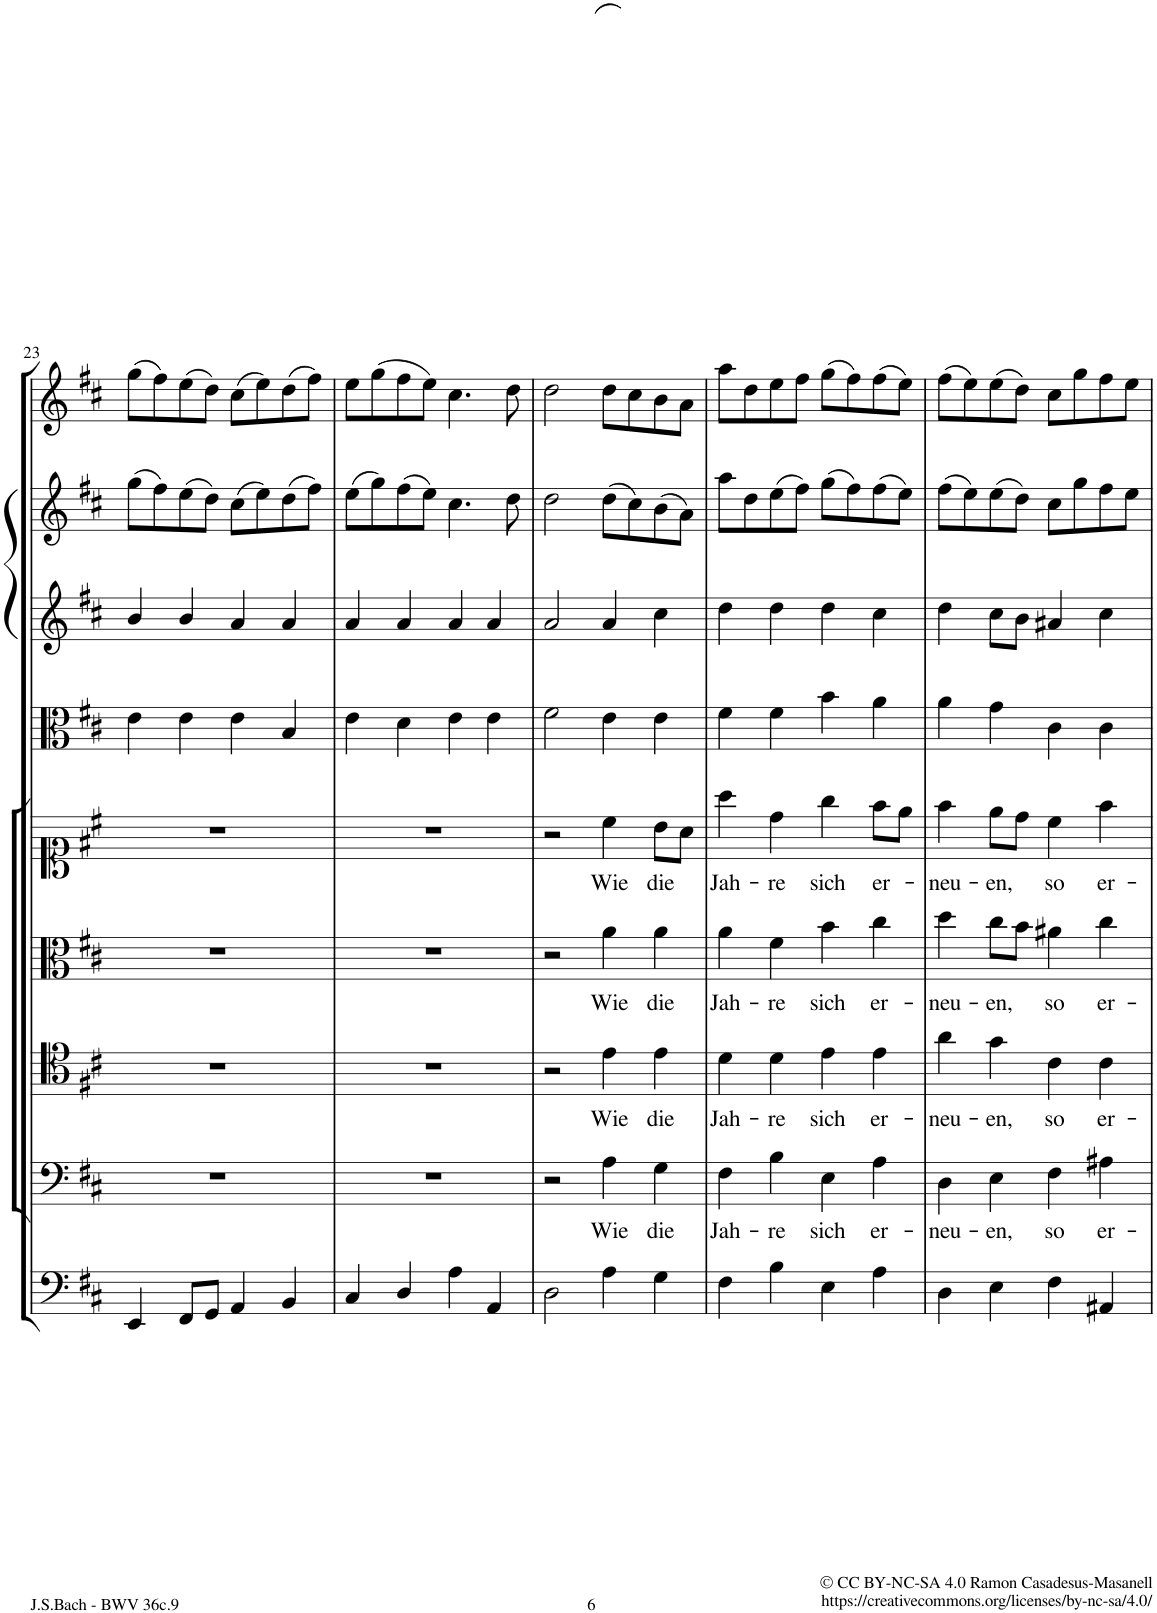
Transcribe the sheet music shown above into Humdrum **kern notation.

**kern	**kern	**text	**kern	**text	**kern	**text	**kern	**text	**kern	**kern	**kern	**kern
*part9	*part8	*part8	*part7	*part7	*part6	*part6	*part5	*part5	*part4	*part3	*part2	*part1
*staff9	*staff8	*staff8	*staff7	*staff7	*staff6	*staff6	*staff5	*staff5	*staff4	*staff3	*staff2	*staff1
*I"Continuo	*I"Basso	*	*I"Tenore	*	*I"Alto	*	*I"Soprano	*	*I"Viola	*I"Violino II	*I"Violino I	*I"Oboe d'amore
*	*	*	*	*	*	*	*	*	*I'Vla	*I'Vln	*I'Vln	*I'Ob
!!LO:PB:g=z
*clefF4	*clefF4	*	*clefC4	*	*clefC3	*	*clefC1	*	*clefC3	*clefG2	*clefG2	*clefG2
*k[f#c#]	*k[f#c#]	*	*k[f#c#]	*	*k[f#c#]	*	*k[f#c#]	*	*k[f#c#]	*k[f#c#]	*k[f#c#]	*k[f#c#]
*M2/2	*M2/2	*	*M2/2	*	*M2/2	*	*M2/2	*	*M2/2	*M2/2	*M2/2	*M2/2
*met(c|)	*met(c|)	*	*met(c|)	*	*met(c|)	*	*met(c|)	*	*met(c|)	*met(c|)	*met(c|)	*met(c|)
=23	=23	=23	=23	=23	=23	=23	=23	=23	=23	=23	=23	=23
4EE/	1r	.	1r	.	1r	.	1r	.	4e\	4b/	(8gg\L	(8gg\L
.	.	.	.	.	.	.	.	.	.	.	8ff#\)	8ff#\)
8FF#/L	.	.	.	.	.	.	.	.	4e\	4b/	(8ee\	(8ee\
8GG/J	.	.	.	.	.	.	.	.	.	.	8dd\J)	8dd\J)
4AA/	.	.	.	.	.	.	.	.	4e\	4a/	(8cc#\L	(8cc#\L
.	.	.	.	.	.	.	.	.	.	.	8ee\)	8ee\)
4BB/	.	.	.	.	.	.	.	.	4B/	4a/	(8dd\	(8dd\
.	.	.	.	.	.	.	.	.	.	.	8ff#\J)	8ff#\J)
=24	=24	=24	=24	=24	=24	=24	=24	=24	=24	=24	=24	=24
4C#/	1r	.	1r	.	1r	.	1r	.	4e\	4a/	(8ee\L	8ee\L
.	.	.	.	.	.	.	.	.	.	.	8gg\)	(8gg\
4D/	.	.	.	.	.	.	.	.	4d\	4a/	(8ff#\	8ff#\
.	.	.	.	.	.	.	.	.	.	.	8ee\J)	8ee\J)
4A\	.	.	.	.	.	.	.	.	4e\	4a/	4.cc#\	4.cc#\
4AA/	.	.	.	.	.	.	.	.	4e\	4a/	.	.
.	.	.	.	.	.	.	.	.	.	.	8dd\	8dd\
=25	=25	=25	=25	=25	=25	=25	=25	=25	=25	=25	=25	=25
2D\	2r	.	2r	.	2r	.	2r	.	2f#\	2a/	2dd\	2dd\
!	!	!LO:LY:b	!	!LO:LY:b	!	!LO:LY:b	!	!LO:LY:b	!	!	!	!
4A\	4A\	Wie	4e\	Wie	4a\	Wie	4cc#\	Wie	4e\	4a/	(8dd\L	8dd\L
.	.	.	.	.	.	.	.	.	.	.	8cc#\)	8cc#\
!	!	!LO:LY:b	!	!LO:LY:b	!	!LO:LY:b	!	!LO:LY:b	!	!	!	!
4G\	4G\	die	4e\	die	4a\	die	8b\L	die	4e\	4cc#\	(8b\	8b\
.	.	.	.	.	.	.	8a\J	.	.	.	8a\J)	8a\J
=26	=26	=26	=26	=26	=26	=26	=26	=26	=26	=26	=26	=26
!	!	!LO:LY:b	!	!LO:LY:b	!	!LO:LY:b	!	!LO:LY:b	!	!	!	!
4F#\	4F#\	Jah-	4d\	Jah-	4a\	Jah-	4aa\	Jah-	4f#\	4dd\	8aa\L	8aa\L
.	.	.	.	.	.	.	.	.	.	.	8dd\	8dd\
!	!	!LO:LY:b	!	!LO:LY:b	!	!LO:LY:b	!	!LO:LY:b	!	!	!	!
4B\	4B\	-re	4d\	-re	4f#\	-re	4dd\	-re	4f#\	4dd\	(8ee\	(8ee\
.	.	.	.	.	.	.	.	.	.	.	8ff#\J)	8ff#\J)
!	!	!LO:LY:b	!	!LO:LY:b	!	!LO:LY:b	!	!LO:LY:b	!	!	!	!
4E\	4E\	sich	4e\	sich	4b\	sich	4gg\	sich	4b\	4dd\	(8gg\L	(8gg\L
.	.	.	.	.	.	.	.	.	.	.	8ff#\)	8ff#\)
!	!	!LO:LY:b	!	!LO:LY:b	!	!LO:LY:b	!	!LO:LY:b	!	!	!	!
4A\	4A\	er-	4e\	er-	4cc#\	er-	8ff#\L	er-	4a\	4cc#\	(8ff#\	(8ff#\
.	.	.	.	.	.	.	8ee\J	.	.	.	8ee\J)	8ee\J)
=27	=27	=27	=27	=27	=27	=27	=27	=27	=27	=27	=27	=27
!	!	!LO:LY:b	!	!LO:LY:b	!	!LO:LY:b	!	!LO:LY:b	!	!	!	!
4D\	4D\	-neu-	4a\	-neu-	4dd\	-neu-	4ff#\	-neu-	4a\	4dd\	(8ff#\L	(8ff#\L
.	.	.	.	.	.	.	.	.	.	.	8ee\)	8ee\)
!	!	!LO:LY:b	!	!LO:LY:b	!	!LO:LY:b	!	!LO:LY:b	!	!	!	!
4E\	4E\	-en,	4g\	-en,	8cc#\L	-en,	8ee\L	-en,	4g\	8cc#\L	(8ee\	(8ee\
.	.	.	.	.	8b\J	.	8dd\J	.	.	8b\J	8dd\J)	8dd\J)
!	!	!LO:LY:b	!	!LO:LY:b	!	!LO:LY:b	!	!LO:LY:b	!	!	!	!
4F#\	4F#\	so	4c#\	so	4a#X\	so	4cc#\	so	4c#\	4a#X/	8cc#\L	8cc#\L
.	.	.	.	.	.	.	.	.	.	.	8gg\	8gg\
!	!	!LO:LY:b	!	!LO:LY:b	!	!LO:LY:b	!	!LO:LY:b	!	!	!	!
4AA#X/	4A#X\	er-	4c#\	er-	4cc#\	er-	4ff#\	er-	4c#\	4cc#\	8ff#\	8ff#\
.	.	.	.	.	.	.	.	.	.	.	8ee\J	8ee\J
=	=	=	=	=	=	=	=	=	=	=	=	=
*-	*-	*-	*-	*-	*-	*-	*-	*-	*-	*-	*-	*-
